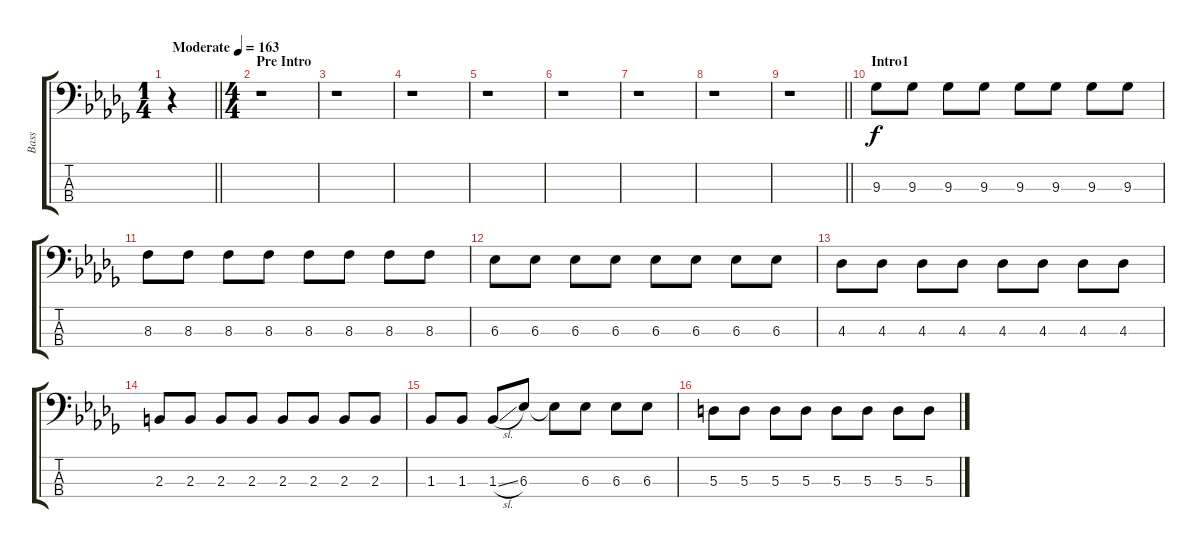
\track ("Bass" "Bass") {instrument electricbasspick}
\staff {score tabs}
\tuning (G2 D2 A1 E1) {hide}
\ts (1 4)
\tempo (163 "Moderate")
\clef f4
\barLineRight lightlight
\ks db
r.4{dy f instrument electricbasspick} |
\ts (4 4)
\section ("" "Pre Intro")
r.1 |
r.1 |
r.1 |
r.1 |
r.1 |
r.1 |
r.1 |
\barLineRight lightlight
r.1 |
\section ("" "Intro1")
9.3.8 9.3.8 9.3.8 9.3.8 9.3.8 9.3.8 9.3.8 9.3.8 |
8.3.8 8.3.8 8.3.8 8.3.8 8.3.8 8.3.8 8.3.8 8.3.8 |
6.3.8 6.3.8 6.3.8 6.3.8 6.3.8 6.3.8 6.3.8 6.3.8 |
4.3.8 4.3.8 4.3.8 4.3.8 4.3.8 4.3.8 4.3.8 4.3.8 |
2.3.8 2.3.8 2.3.8 2.3.8 2.3.8 2.3.8 2.3.8 2.3.8 |
1.3.8 1.3.8 1.3{sl}.8 6.3.8 6.3{t}.8 6.3.8 6.3.8 6.3.8 |
5.3.8 5.3.8 5.3.8 5.3.8 5.3.8 5.3.8 5.3.8 5.3.8
